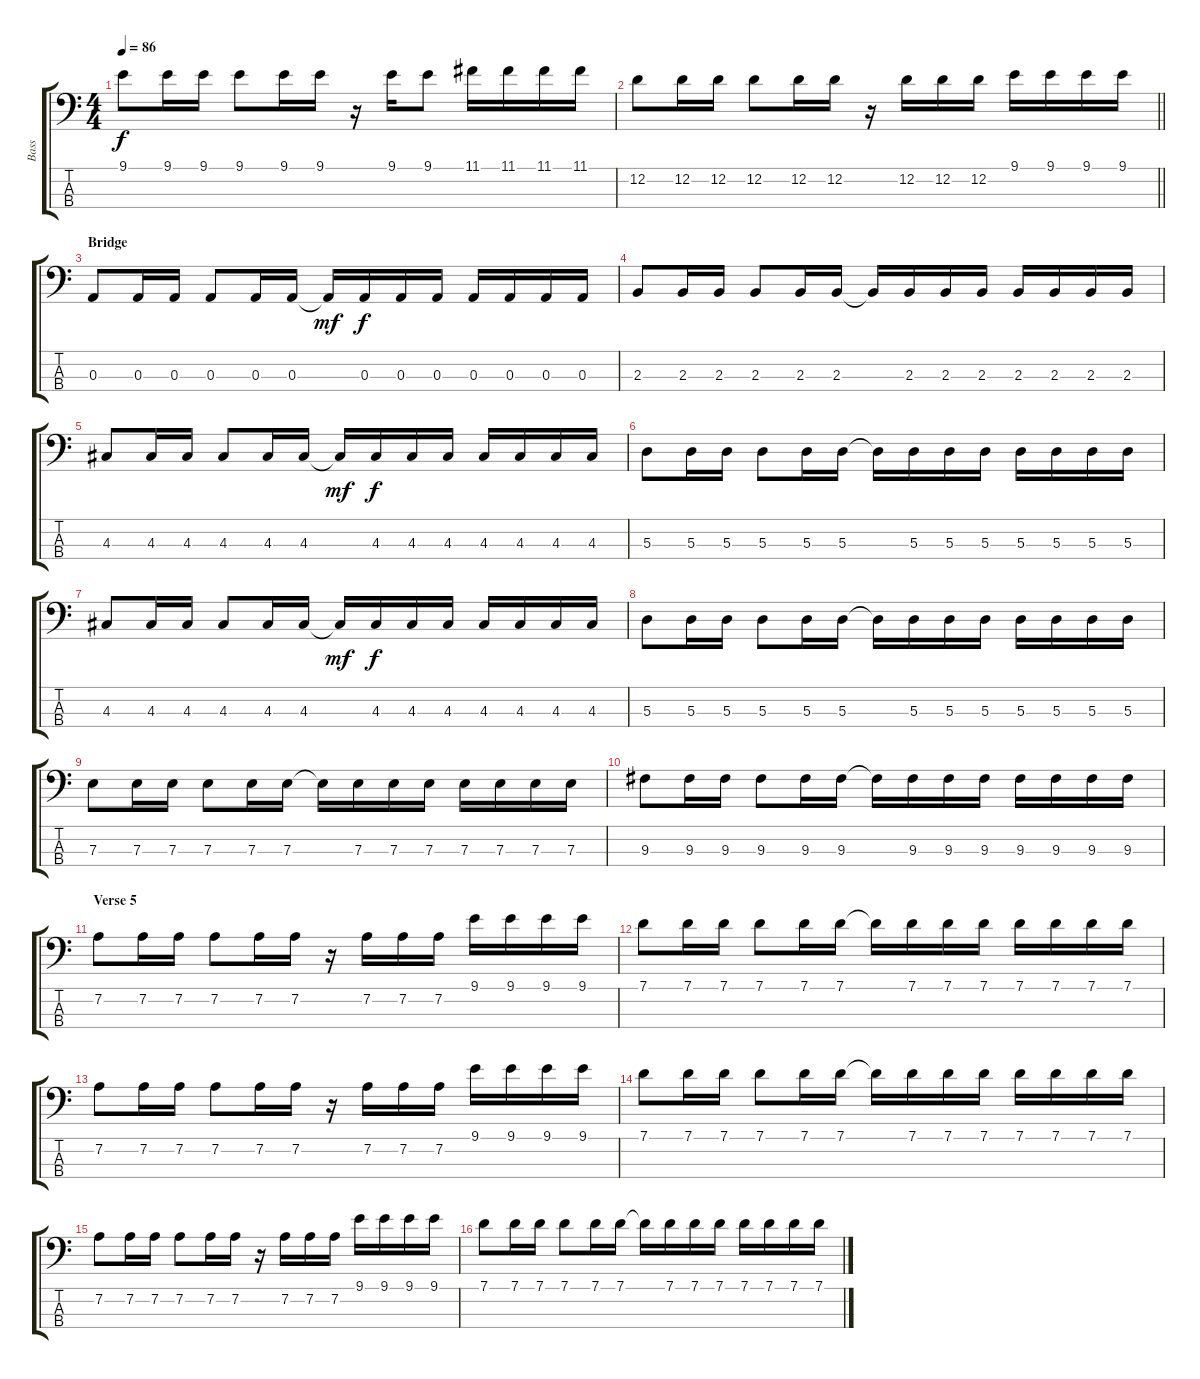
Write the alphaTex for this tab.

\track ("Bass" "Bass") {instrument electricbassfinger}
\staff {score tabs}
\tuning (G2 D2 A1 E1) {hide}
\ts (4 4)
\tempo 86
\clef f4
\ks c
9.1.8{dy f} 9.1.16 9.1.16 9.1.8 9.1.16 9.1.16 r.16 9.1.16 9.1.8 11.1.16 11.1.16 11.1.16 11.1.16 |
\barLineRight lightlight
12.2.8 12.2.16 12.2.16 12.2.8 12.2.16 12.2.16 r.16 12.2.16 12.2.16 12.2.16 9.1.16 9.1.16 9.1.16 9.1.16 |
\section ("" "Bridge")
0.3.8 0.3.16 0.3.16 0.3.8 0.3.16 0.3.16 0.3{t}.16{dy mf} 0.3.16{dy f} 0.3.16 0.3.16 0.3.16 0.3.16 0.3.16 0.3.16 |
2.3.8 2.3.16 2.3.16 2.3.8 2.3.16 2.3.16 2.3{t}.16 2.3.16 2.3.16 2.3.16 2.3.16 2.3.16 2.3.16 2.3.16 |
4.3.8 4.3.16 4.3.16 4.3.8 4.3.16 4.3.16 4.3{t}.16{dy mf} 4.3.16{dy f} 4.3.16 4.3.16 4.3.16 4.3.16 4.3.16 4.3.16 |
5.3.8 5.3.16 5.3.16 5.3.8 5.3.16 5.3.16 5.3{t}.16 5.3.16 5.3.16 5.3.16 5.3.16 5.3.16 5.3.16 5.3.16 |
4.3.8 4.3.16 4.3.16 4.3.8 4.3.16 4.3.16 4.3{t}.16{dy mf} 4.3.16{dy f} 4.3.16 4.3.16 4.3.16 4.3.16 4.3.16 4.3.16 |
5.3.8 5.3.16 5.3.16 5.3.8 5.3.16 5.3.16 5.3{t}.16 5.3.16 5.3.16 5.3.16 5.3.16 5.3.16 5.3.16 5.3.16 |
7.3.8 7.3.16 7.3.16 7.3.8 7.3.16 7.3.16 7.3{t}.16 7.3.16 7.3.16 7.3.16 7.3.16 7.3.16 7.3.16 7.3.16 |
9.3.8 9.3.16 9.3.16 9.3.8 9.3.16 9.3.16 9.3{t}.16 9.3.16 9.3.16 9.3.16 9.3.16 9.3.16 9.3.16 9.3.16 |
\section ("" "Verse 5")
7.2.8 7.2.16 7.2.16 7.2.8 7.2.16 7.2.16 r.16 7.2.16 7.2.16 7.2.16 9.1.16 9.1.16 9.1.16 9.1.16 |
7.1.8 7.1.16 7.1.16 7.1.8 7.1.16 7.1.16 7.1{t}.16 7.1.16 7.1.16 7.1.16 7.1.16 7.1.16 7.1.16 7.1.16 |
7.2.8 7.2.16 7.2.16 7.2.8 7.2.16 7.2.16 r.16 7.2.16 7.2.16 7.2.16 9.1.16 9.1.16 9.1.16 9.1.16 |
7.1.8 7.1.16 7.1.16 7.1.8 7.1.16 7.1.16 7.1{t}.16 7.1.16 7.1.16 7.1.16 7.1.16 7.1.16 7.1.16 7.1.16 |
7.2.8 7.2.16 7.2.16 7.2.8 7.2.16 7.2.16 r.16 7.2.16 7.2.16 7.2.16 9.1.16 9.1.16 9.1.16 9.1.16 |
7.1.8 7.1.16 7.1.16 7.1.8 7.1.16 7.1.16 7.1{t}.16 7.1.16 7.1.16 7.1.16 7.1.16 7.1.16 7.1.16 7.1.16
